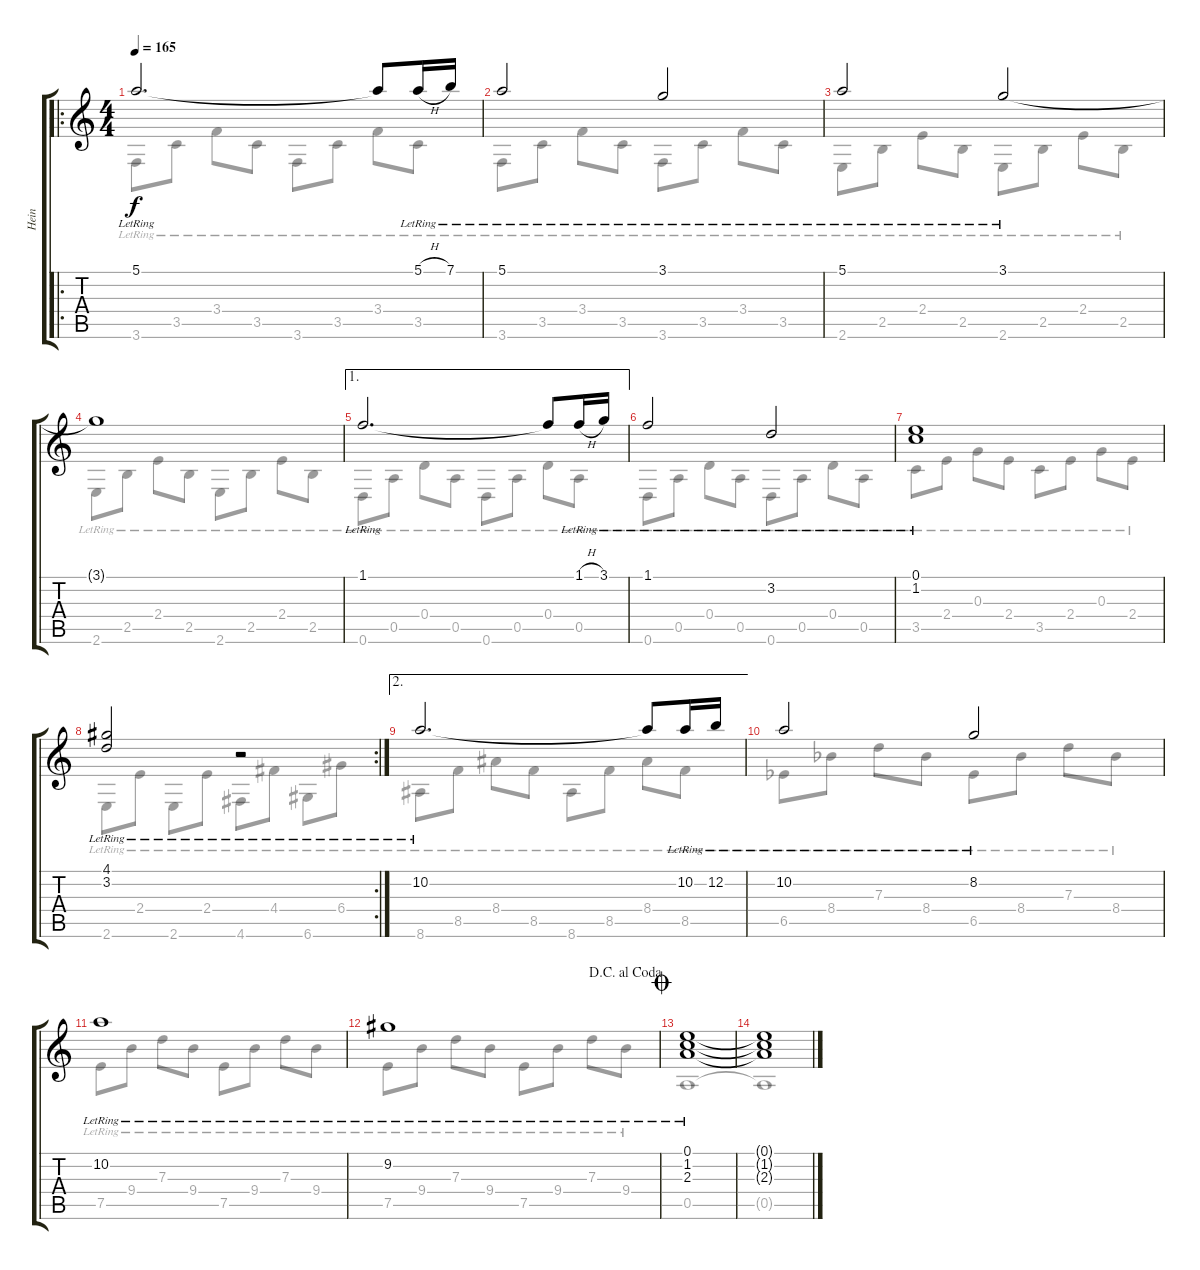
\track ("Hein" "Hein") {instrument acousticguitarnylon}
\staff {score tabs}
\tuning (E4 B3 G3 D3 A2 D2) {hide}
\voice
\ro
\ts (4 4)
\tempo 165
\clef g2
\ks c
5.1{lr}.2{d dy f} 5.1{t}.8 5.1{h lr}.16 7.1{lr}.16 |
5.1{lr}.2 3.1{lr}.2 |
5.1{lr}.2 3.1{lr}.2 |
3.1{t}.1 |
\ae 1
1.1{lr}.2{d} 1.1{t}.8 1.1{h lr}.16 3.1{lr}.16 |
1.1{lr}.2 3.2{lr}.2 |
(0.1{lr} 1.2{lr}).1 |
\rc 2
(4.1{lr} 3.2{lr}).2 r.2 |
\ae 2
10.2{lr}.2{d} 10.2{t}.8 10.2{lr}.16 12.2{lr}.16 |
10.2{lr}.2 8.2{lr}.2 |
10.2{lr}.1 |
\jump dacapoalcoda
9.2{lr}.1 |
\jump coda
(0.1{lr} 1.2{lr} 2.3{lr}).1 |
(0.1{t} 1.2{t} 2.3{t}).1
\voice
\clef g2
\ottava regular
\simile none
\ks c
3.6{lr}.8{dy f} 3.5{lr}.8 3.4{lr}.8 3.5{lr}.8 3.6{lr}.8 3.5{lr}.8 3.4{lr}.8 3.5{lr}.8 |
3.6{lr}.8 3.5{lr}.8 3.4{lr}.8 3.5{lr}.8 3.6{lr}.8 3.5{lr}.8 3.4{lr}.8 3.5{lr}.8 |
2.6{lr}.8 2.5{lr}.8 2.4{lr}.8 2.5{lr}.8 2.6{lr}.8 2.5{lr}.8 2.4{lr}.8 2.5{lr}.8 |
2.6{lr}.8 2.5{lr}.8 2.4{lr}.8 2.5{lr}.8 2.6{lr}.8 2.5{lr}.8 2.4{lr}.8 2.5{lr}.8 |
0.6{lr}.8 0.5{lr}.8 0.4{lr}.8 0.5{lr}.8 0.6{lr}.8 0.5{lr}.8 0.4{lr}.8 0.5{lr}.8 |
0.6{lr}.8 0.5{lr}.8 0.4{lr}.8 0.5{lr}.8 0.6{lr}.8 0.5{lr}.8 0.4{lr}.8 0.5{lr}.8 |
3.5{lr}.8 2.4{lr}.8 0.3{lr}.8 2.4{lr}.8 3.5{lr}.8 2.4{lr}.8 0.3{lr}.8 2.4{lr}.8 |
2.6{lr}.8 2.4{lr}.8 2.6{lr}.8 2.4{lr}.8 4.6{lr}.8 4.4{lr}.8 6.6{lr}.8 6.4{lr}.8 |
8.6{lr}.8 8.5{lr}.8 8.4{lr}.8 8.5{lr}.8 8.6{lr}.8 8.5{lr}.8 8.4{lr}.8 8.5{lr}.8 |
6.5{lr acc b}.8 8.4{lr acc b}.8 7.3{lr}.8 8.4{lr acc b}.8 6.5{lr acc b}.8 8.4{lr acc b}.8 7.3{lr}.8 8.4{lr acc b}.8 |
7.5{lr}.8 9.4{lr}.8 7.3{lr}.8 9.4{lr}.8 7.5{lr}.8 9.4{lr}.8 7.3{lr}.8 9.4{lr}.8 |
7.5{lr}.8 9.4{lr}.8 7.3{lr}.8 9.4{lr}.8 7.5{lr}.8 9.4{lr}.8 7.3{lr}.8 9.4{lr}.8 |
0.5.1 |
0.5{t}.1
